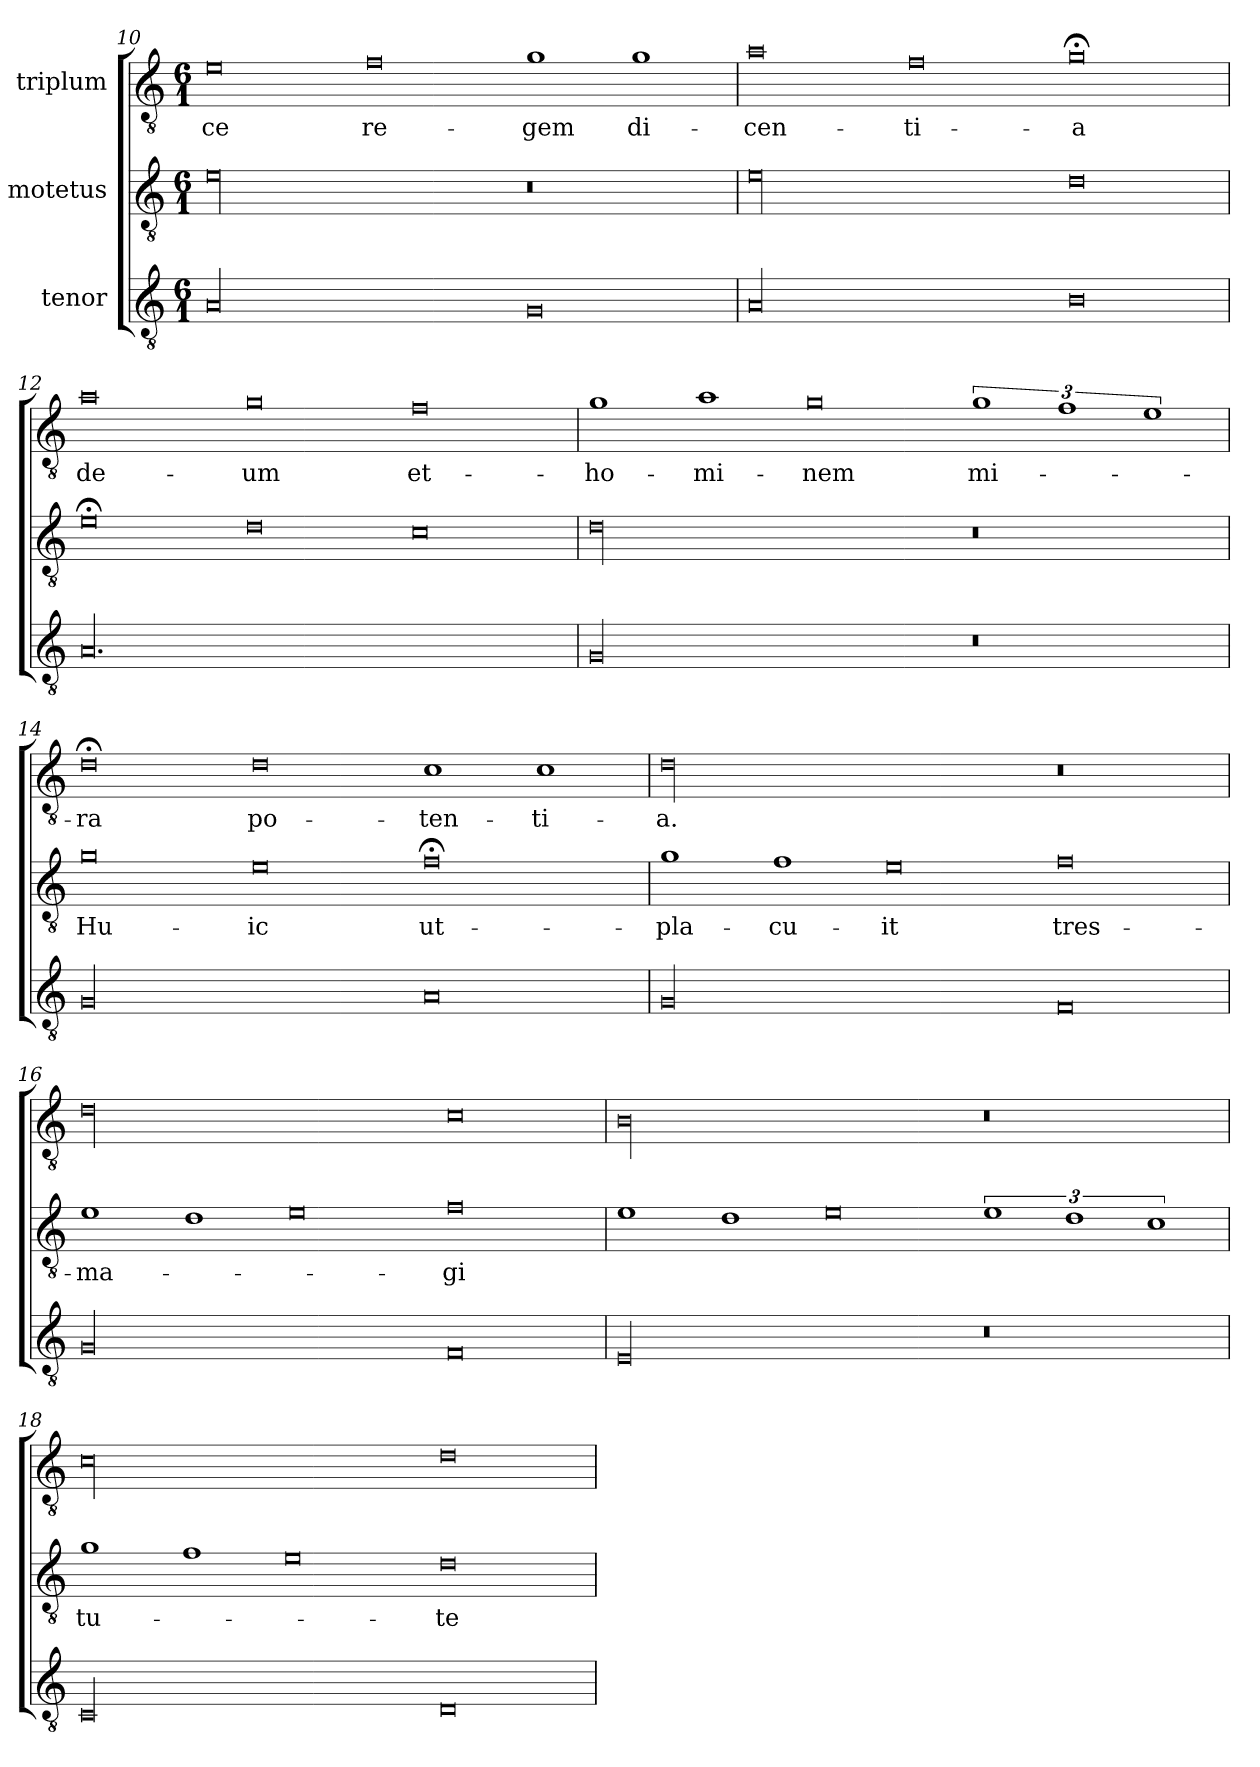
**kern	**kern	**text	**kern	**text
*part3	*part2	*part2	*part1	*part1
*staff3	*staff2	*staff2	*staff1	*staff1
*I"tenor	*I"motetus	*	*I"triplum	*
*clefGv2	*clefGv2	*	*clefGv2	*
*k[]	*k[]	*	*k[]	*
*C:	*C:	*	*C:	*
*M6/1	*M6/1	*	*M6/1	*
=10	=10	=10	=10	=10
00A/	00e\	.	0e\	-ce
.	.	.	0f\	re-
0G/	0r	.	1g\	-gem
.	.	.	1g\	di-
=11	=11	=11	=11	=11
00A/	00e\	.	0a\	-cen-
.	.	.	0f\	-ti-
0B\	0d\	.	0g;<\	-a
=12	=12	=12	=12	=12
00.A/	0e;<\	.	0a\	de-
.	0d\	.	0g\	-um
.	0c\	.	0f\	et-
!!LO:PB:g=z
=13	=13	=13	=13	=13
00G/	00d\	.	1g\	ho-
.	.	.	1a\	-mi-
.	.	.	0g\	-nem
0r	0r	.	3%2g\	mi-
.	.	.	3%2f\	.
.	.	.	3%2e\	.
=14	=14	=14	=14	=14
00G/	0g\	Hu-	0d;<\	-ra
.	0e\	-ic	0d\	po-
0A/	0f;<\	ut-	1c\	-ten-
.	.	.	1c\	-ti-
=15	=15	=15	=15	=15
00G/	1g\	pla-	00d\	-a.
.	1f\	-cu-	.	.
.	0e\	-it	.	.
0F/	0f\	tres-	0r	.
=16	=16	=16	=16	=16
00G/	1e\	ma-	00d\	.
.	1d\	.	.	.
.	0e\	.	.	.
0F/	0f\	-gi	0c\	.
=17	=17	=17	=17	=17
00E/	1e\	.	00B\	.
.	1d\	.	.	.
.	0e\	.	.	.
0r	3%2e\	.	0r	.
.	3%2d\	.	.	.
.	3%2c\	.	.	.
=18	=18	=18	=18	=18
00C/	1g\	tu-	00c\	.
.	1f\	.	.	.
.	0e\	.	.	.
0D/	0d\	-te	0d\	.
=	=	=	=	=
*-	*-	*-	*-	*-
